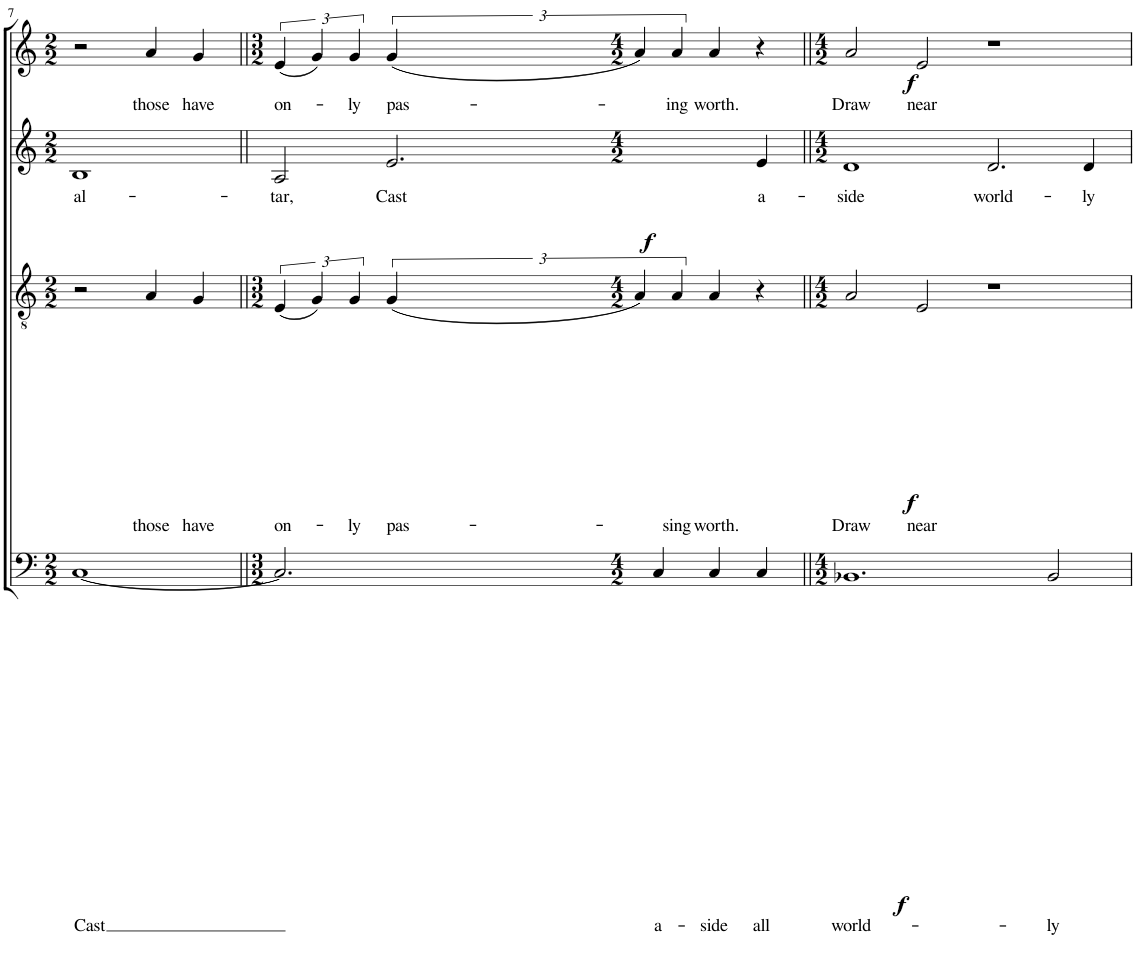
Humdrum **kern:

**kern	**text	**dynam	**kern	**text	**dynam	**kern	**text	**dynam	**kern	**text	**dynam
*part4	*part4	*part4	*part3	*part3	*part3	*part2	*part2	*part2	*part1	*part1	*part1
*staff4	*staff4	*staff4	*staff3	*staff3	*staff3	*staff2	*staff2	*staff2	*staff1	*staff1	*staff1
*I"BASS	*	*	*I"TENOR	*	*	*I"ALTO	*	*	*I"SOPRANO	*	*
!!LO:PB:g=z
*clefF4	*	*	*clefGv2	*	*	*clefG2	*	*	*clefG2	*	*
*	*	*	*Trd1c2	*	*	*	*	*	*	*	*
*k[]	*	*	*k[]	*	*	*k[]	*	*	*k[]	*	*
*M2/2	*	*	*M2/2	*	*	*M2/2	*	*	*M2/2	*	*
=7	=7	=7	=7	=7	=7	=7	=7	=7	=7	=7	=7
!	!LO:LY:b	!	!	!	!	!	!LO:LY:b	!	!	!	!
[1C	Cast	.	2r	.	.	1B	al-	.	2r	.	.
!	!	!	!	!LO:LY:b	!	!	!	!	!	!LO:LY:b	!
.	.	.	4A/	those	.	.	.	.	4a/	those	.
!	!	!	!	!LO:LY:b	!	!	!	!	!	!LO:LY:b	!
.	.	.	4G/	have	.	.	.	.	4g/	have	.
=8||	=8||	=8||	=8||	=8||	=8||	=8||	=8||	=8||	=8||	=8||	=8||
*M3/2	*	*	*M3/2	*	*	*	*	*	*M3/2	*	*
!	!	!	!	!LO:LY:b	!	!	!LO:LY:b	!	!	!LO:LY:b	!
2.C/]	.	.	(6E/	on-	.	2A/	-tar,	.	(6e/	on-	.
.	.	.	6G/)	.	.	.	.	.	6g/)	.	.
!	!	!	!	!LO:LY:b	!	!	!	!	!	!LO:LY:b	!
.	.	.	6G/	-ly	.	.	.	.	6g/	-ly	.
!	!	!	!	!LO:LY:b	!	!	!LO:LY:b	!LO:DY:b	!	!LO:LY:b	!
.	.	.	(6G/	pas-	.	[2e/	Cast	f	(6g/	pas-	.
.	.	.	6A/)	.	.	.	.	.	6a/)	.	.
!	!LO:LY:b	!	!	!	!	!	!	!	!	!	!
4C/	a-	.	.	.	.	.	.	.	.	.	.
!	!	!	!	!LO:LY:b	!	!	!	!	!	!LO:LY:b	!
.	.	.	6A/	-sing	.	.	.	.	6a/	-ing	.
!	!LO:LY:b	!	!	!LO:LY:b	!	!	!	!	!	!LO:LY:b	!
4C/	-side	.	4A/	worth.	.	4ryy	.	.	4a/	worth.	.
!	!LO:LY:b	!	!	!	!	!	!LO:LY:b	!	!	!	!
4C/	all	.	4r	.	.	4e/	a-	.	4r	.	.
=9||	=9||	=9||	=9||	=9||	=9||	=9||	=9||	=9||	=9||	=9||	=9||
*M4/2	*	*	*M4/2	*	*	*M4/2	*	*	*M4/2	*	*
!	!LO:LY:b	!LO:DY:b	!	!LO:LY:b	!LO:DY:b	!	!LO:LY:b	!	!	!LO:LY:b	!LO:DY:b
1.BB-X	world-	f	2A/	Draw	f	1d	-side	.	2a/	Draw	f
!	!	!	!	!LO:LY:b	!	!	!	!	!	!LO:LY:b	!
.	.	.	2E/	near	.	.	.	.	2e/	near	.
.	.	.	1r	.	.	4e/]	.	.	1r	.	.
!	!	!	!	!	!	!	!LO:LY:b	!	!	!	!
.	.	.	.	.	.	2.d/	world-	.	.	.	.
!	!LO:LY:b	!	!	!	!	!	!	!	!	!	!
2BB-/	-ly	.	.	.	.	.	.	.	.	.	.
!	!	!	!	!	!	!	!LO:LY:b	!	!	!	!
4ryy	.	.	4ryy	.	.	4d/	-ly	.	4ryy	.	.
=	=	=	=	=	=	=	=	=	=	=	=
*-	*-	*-	*-	*-	*-	*-	*-	*-	*-	*-	*-
